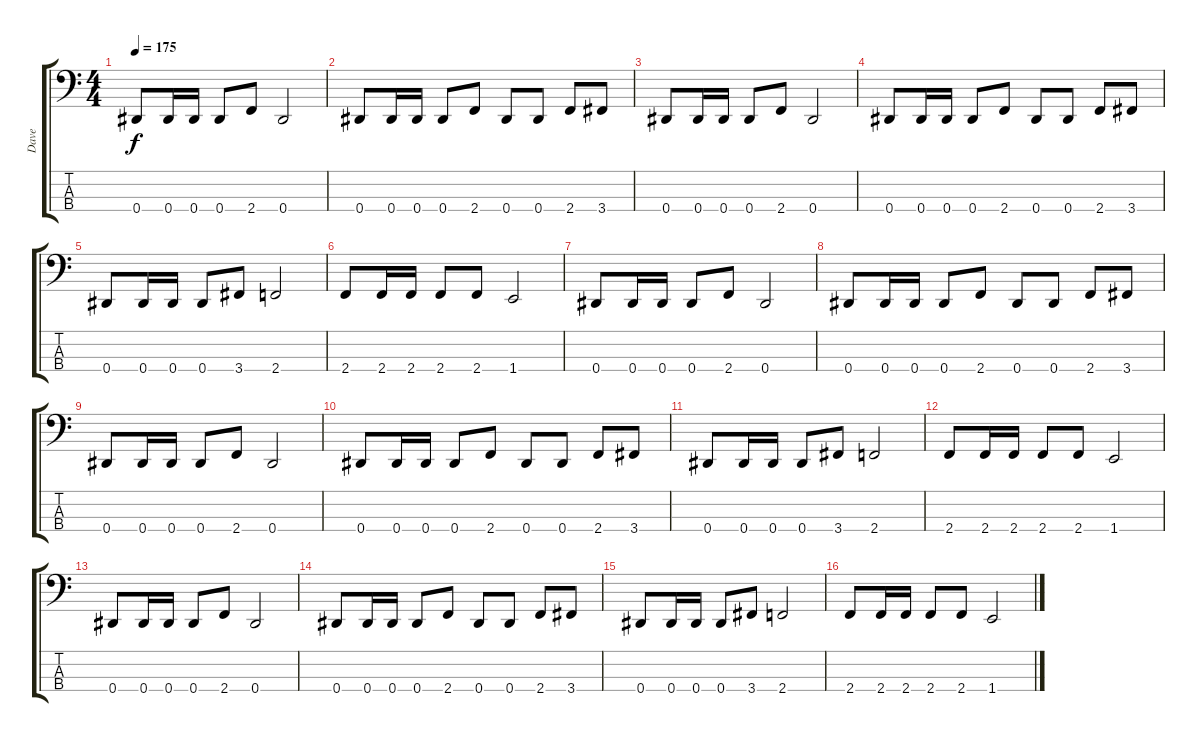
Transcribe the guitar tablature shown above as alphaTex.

\track ("Dave" "Dave") {instrument electricbasspick}
\staff {score tabs}
\tuning (Gb2 Db2 Ab1 Eb1) {hide}
\ts (4 4)
\tempo 175
\clef f4
\ks c
0.4.8{dy f} 0.4.16 0.4.16 0.4.8 2.4.8 0.4.2 |
0.4.8 0.4.16 0.4.16 0.4.8 2.4.8 0.4.8 0.4.8 2.4.8 3.4.8 |
0.4.8 0.4.16 0.4.16 0.4.8 2.4.8 0.4.2 |
0.4.8 0.4.16 0.4.16 0.4.8 2.4.8 0.4.8 0.4.8 2.4.8 3.4.8 |
0.4.8 0.4.16 0.4.16 0.4.8 3.4.8 2.4.2 |
2.4.8 2.4.16 2.4.16 2.4.8 2.4.8 1.4.2 |
0.4.8 0.4.16 0.4.16 0.4.8 2.4.8 0.4.2 |
0.4.8 0.4.16 0.4.16 0.4.8 2.4.8 0.4.8 0.4.8 2.4.8 3.4.8 |
0.4.8 0.4.16 0.4.16 0.4.8 2.4.8 0.4.2 |
0.4.8 0.4.16 0.4.16 0.4.8 2.4.8 0.4.8 0.4.8 2.4.8 3.4.8 |
0.4.8 0.4.16 0.4.16 0.4.8 3.4.8 2.4.2 |
2.4.8 2.4.16 2.4.16 2.4.8 2.4.8 1.4.2 |
0.4.8 0.4.16 0.4.16 0.4.8 2.4.8 0.4.2 |
0.4.8 0.4.16 0.4.16 0.4.8 2.4.8 0.4.8 0.4.8 2.4.8 3.4.8 |
0.4.8 0.4.16 0.4.16 0.4.8 3.4.8 2.4.2 |
2.4.8 2.4.16 2.4.16 2.4.8 2.4.8 1.4.2
